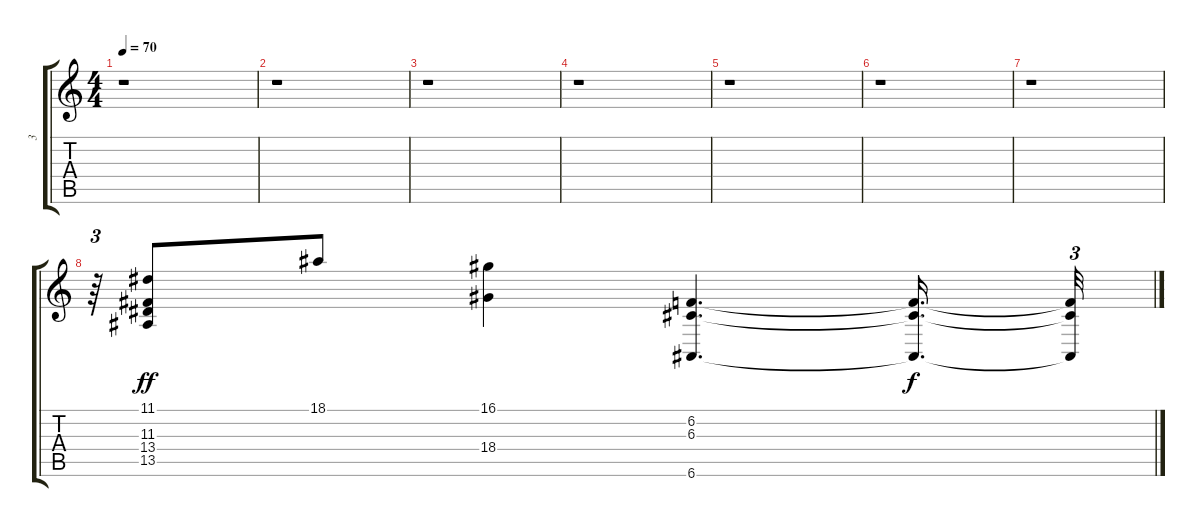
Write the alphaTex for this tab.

\track ("3" "3") {instrument piccolo}
\staff {score tabs}
\tuning (E4 B3 G3 D3 A2 E2) {hide}
\ts (4 4)
\tempo 70
\clef g2
\ks c
r.1{dy f} |
r.1 |
r.1 |
r.1 |
r.1 |
r.1 |
r.1 |
r.64{tu (3 2)} (11.1 11.3 13.4 13.5).8{dy ff balance 11} 18.1.8 (16.1 18.4).4 (6.2 6.3 6.6).4{d} (6.2{t} 6.3{t} 6.6{t}).16{d dy f} (6.2{t} 6.3{t} 6.6{t}).32{tu (3 2)}
